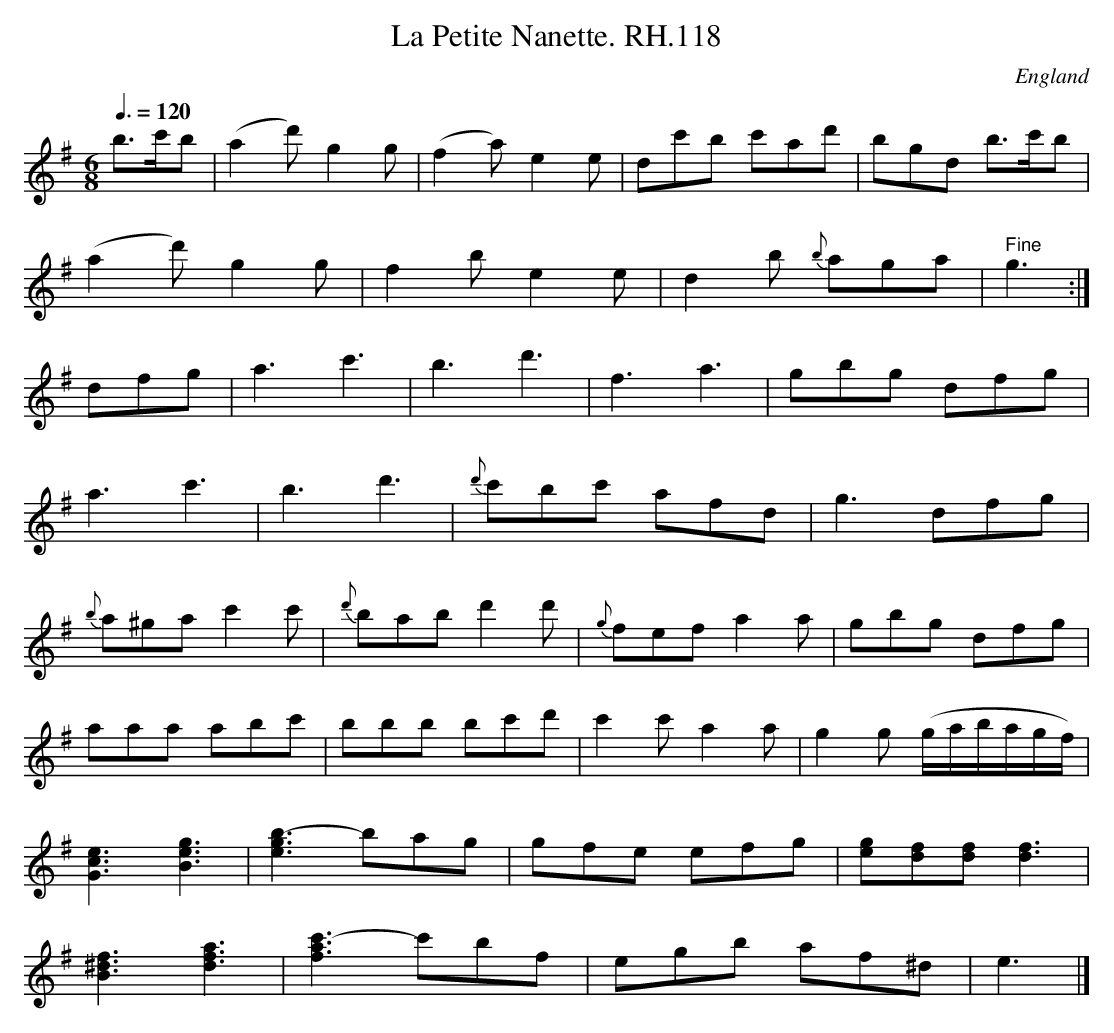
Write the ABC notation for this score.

X:1
T:La Petite Nanette. RH.118
O:England
M:6/8
L:1/8
Q:3/8=120
K:G
b>c'b|\
(a2d') g2g|(f2a) e2e|dc'b c'ad'|bgd b>c'b|
(a2d') g2g|f2b e2e|d2b {b}aga|" Fine"g3:|
dfg|a3 c'3|b3 d'3|f3 a3|gbg dfg|
a3 c'3|b3 d'3|{d'}c'bc' afd|g3 dfg|
{b}a^ga c'2c'|{d'}bab d'2d'|{g}fef a2a|gbg dfg|
aaa abc'|bbb bc'd'|c'2c' a2a|g2g (g/a/b/a/g/f/)|
[G3c3e3] [B3e3g3]|[e3g3b3-] bag|\
gfe efg|[eg][df][df] [d3f3]|
[B3^d3f3] [d3f3a3]|[f3a3c'3-] c'bf|egb af^d|e3|]
